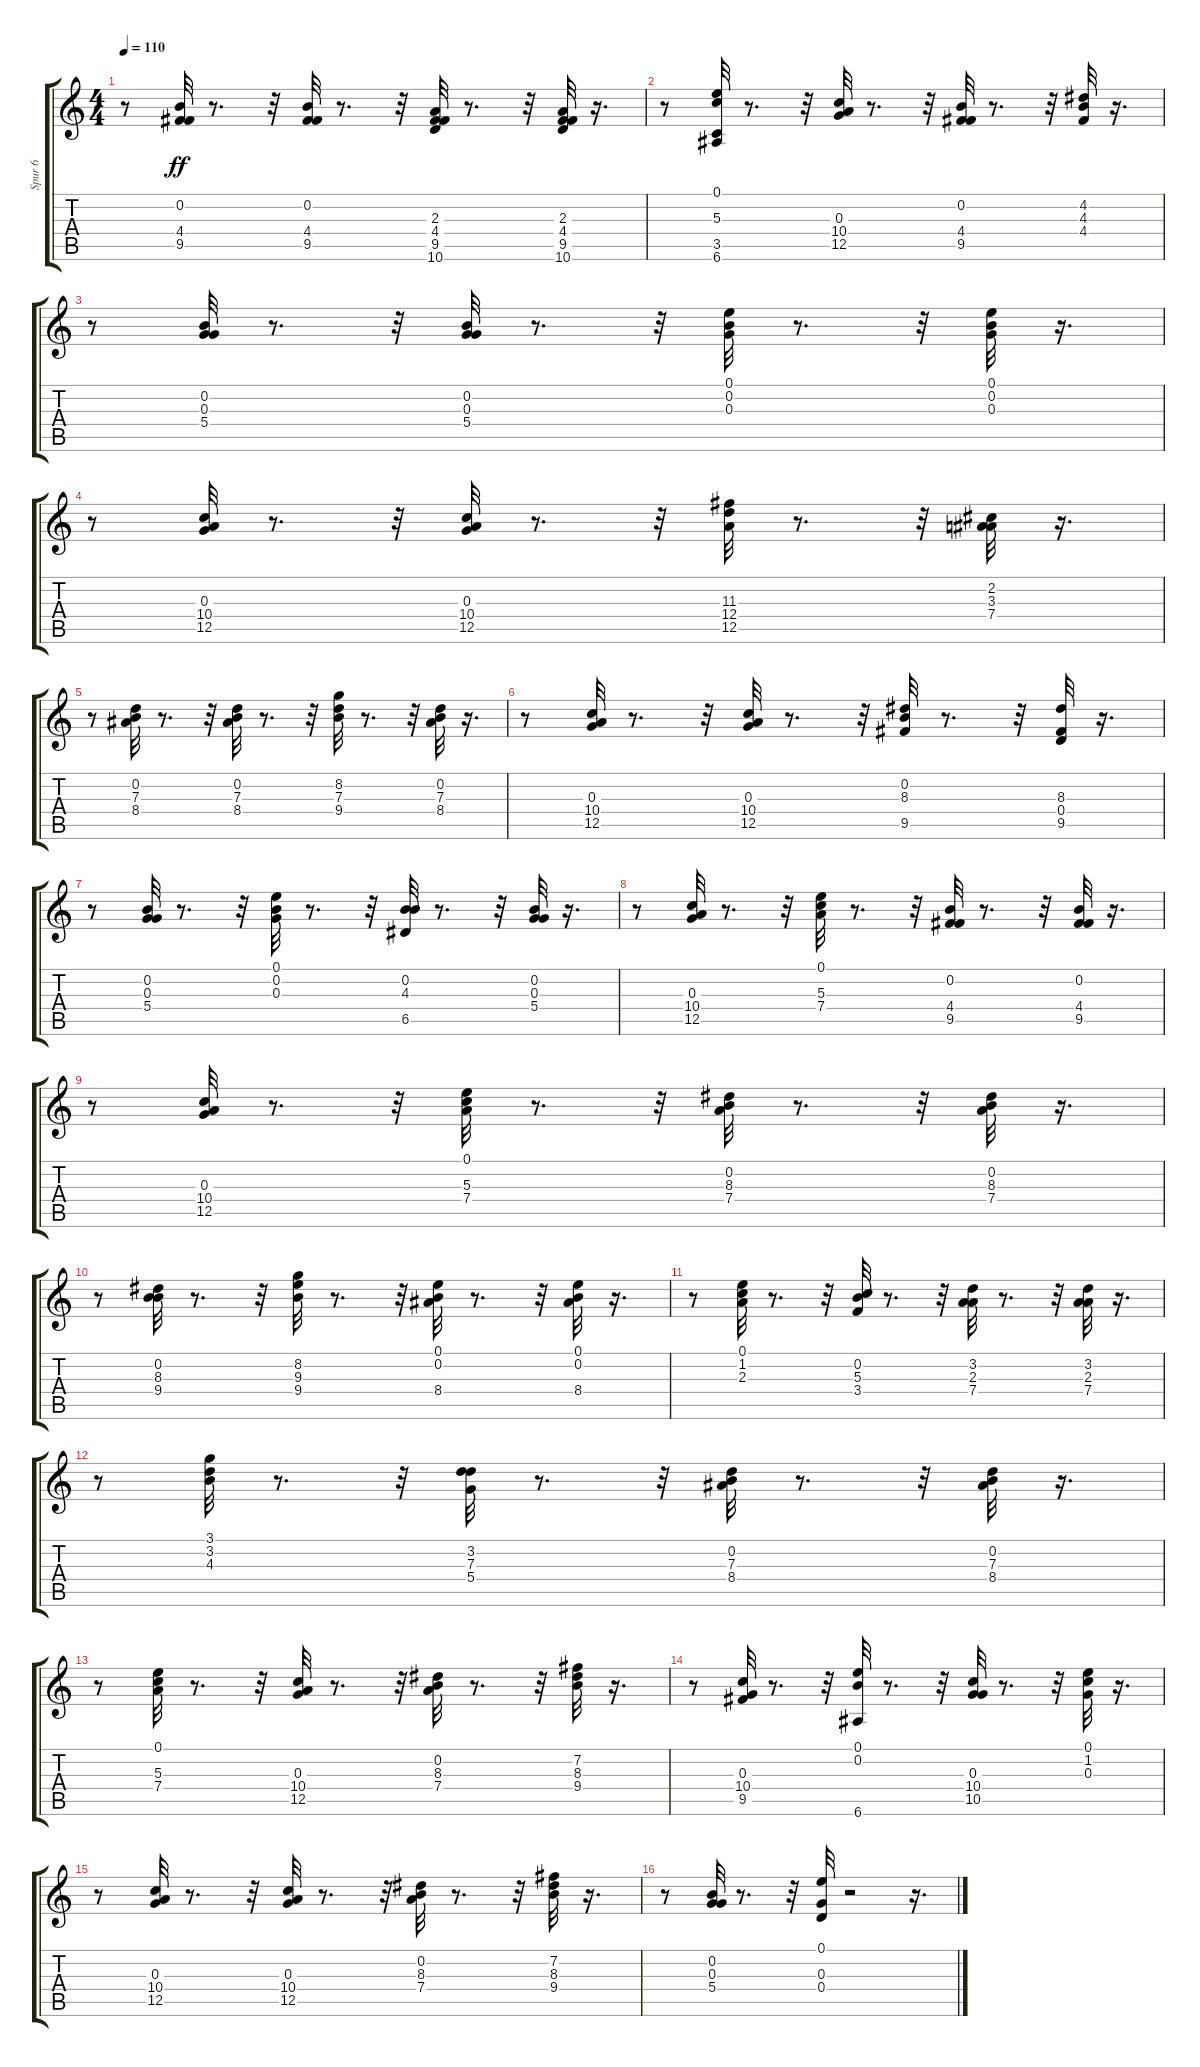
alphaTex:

\track ("Spur 6" "Spur 6") {instrument acousticguitarnylon}
\staff {score tabs}
\tuning (E4 B3 G3 D3 A2 E2) {hide}
\ts (4 4)
\tempo 110
\clef g2
\ks c
r.8{dy ff} (0.2 4.4 9.5).32 r.8{d} r.32 (0.2 4.4 9.5).32 r.8{d} r.32 (2.3 4.4 9.5 10.6).32 r.8{d} r.32 (2.3 4.4 9.5 10.6).32 r.16{d} |
r.8 (0.1 5.3 3.5 6.6).32 r.8{d} r.32 (0.3 10.4 12.5).32 r.8{d} r.32 (0.2 4.4 9.5).32 r.8{d} r.32 (4.2 4.3 4.4).32 r.16{d} |
r.8 (0.2 0.3 5.4).32 r.8{d} r.32 (0.2 0.3 5.4).32 r.8{d} r.32 (0.1 0.2 0.3).32 r.8{d} r.32 (0.1 0.2 0.3).32 r.16{d} |
r.8 (0.3 10.4 12.5).32 r.8{d} r.32 (0.3 10.4 12.5).32 r.8{d} r.32 (11.3 12.4 12.5).32 r.8{d} r.32 (2.2 3.3 7.4).32 r.16{d} |
r.8 (0.2 7.3 8.4).32 r.8{d} r.32 (0.2 7.3 8.4).32 r.8{d} r.32 (8.2 7.3 9.4).32 r.8{d} r.32 (0.2 7.3 8.4).32 r.16{d} |
r.8 (0.3 10.4 12.5).32 r.8{d} r.32 (0.3 10.4 12.5).32 r.8{d} r.32 (0.2 8.3 9.5).32 r.8{d} r.32 (8.3 0.4 9.5).32 r.16{d} |
r.8 (0.2 0.3 5.4).32 r.8{d} r.32 (0.1 0.2 0.3).32 r.8{d} r.32 (0.2 4.3 6.5).32 r.8{d} r.32 (0.2 0.3 5.4).32 r.16{d} |
r.8 (0.3 10.4 12.5).32 r.8{d} r.32 (0.1 5.3 7.4).32 r.8{d} r.32 (0.2 4.4 9.5).32 r.8{d} r.32 (0.2 4.4 9.5).32 r.16{d} |
r.8 (0.3 10.4 12.5).32 r.8{d} r.32 (0.1 5.3 7.4).32 r.8{d} r.32 (0.2 8.3 7.4).32 r.8{d} r.32 (0.2 8.3 7.4).32 r.16{d} |
r.8 (0.2 8.3 9.4).32 r.8{d} r.32 (8.2 9.3 9.4).32 r.8{d} r.32 (0.1 0.2 8.4).32 r.8{d} r.32 (0.1 0.2 8.4).32 r.16{d} |
r.8 (0.1 1.2 2.3).32 r.8{d} r.32 (0.2 5.3 3.4).32 r.8{d} r.32 (3.2 2.3 7.4).32 r.8{d} r.32 (3.2 2.3 7.4).32 r.16{d} |
r.8 (3.1 3.2 4.3).32 r.8{d} r.32 (3.2 7.3 5.4).32 r.8{d} r.32 (0.2 7.3 8.4).32 r.8{d} r.32 (0.2 7.3 8.4).32 r.16{d} |
r.8 (0.1 5.3 7.4).32 r.8{d} r.32 (0.3 10.4 12.5).32 r.8{d} r.32 (0.2 8.3 7.4).32 r.8{d} r.32 (7.2 8.3 9.4).32 r.16{d} |
r.8 (0.3 10.4 9.5).32 r.8{d} r.32 (0.1 0.2 6.6).32 r.8{d} r.32 (0.3 10.4 10.5).32 r.8{d} r.32 (0.1 1.2 0.3).32 r.16{d} |
r.8 (0.3 10.4 12.5).32 r.8{d} r.32 (0.3 10.4 12.5).32 r.8{d} r.32 (0.2 8.3 7.4).32 r.8{d} r.32 (7.2 8.3 9.4).32 r.16{d} |
r.8 (0.2 0.3 5.4).32 r.8{d} r.32 (0.1 0.3 0.4).32 r.2 r.16{d}
